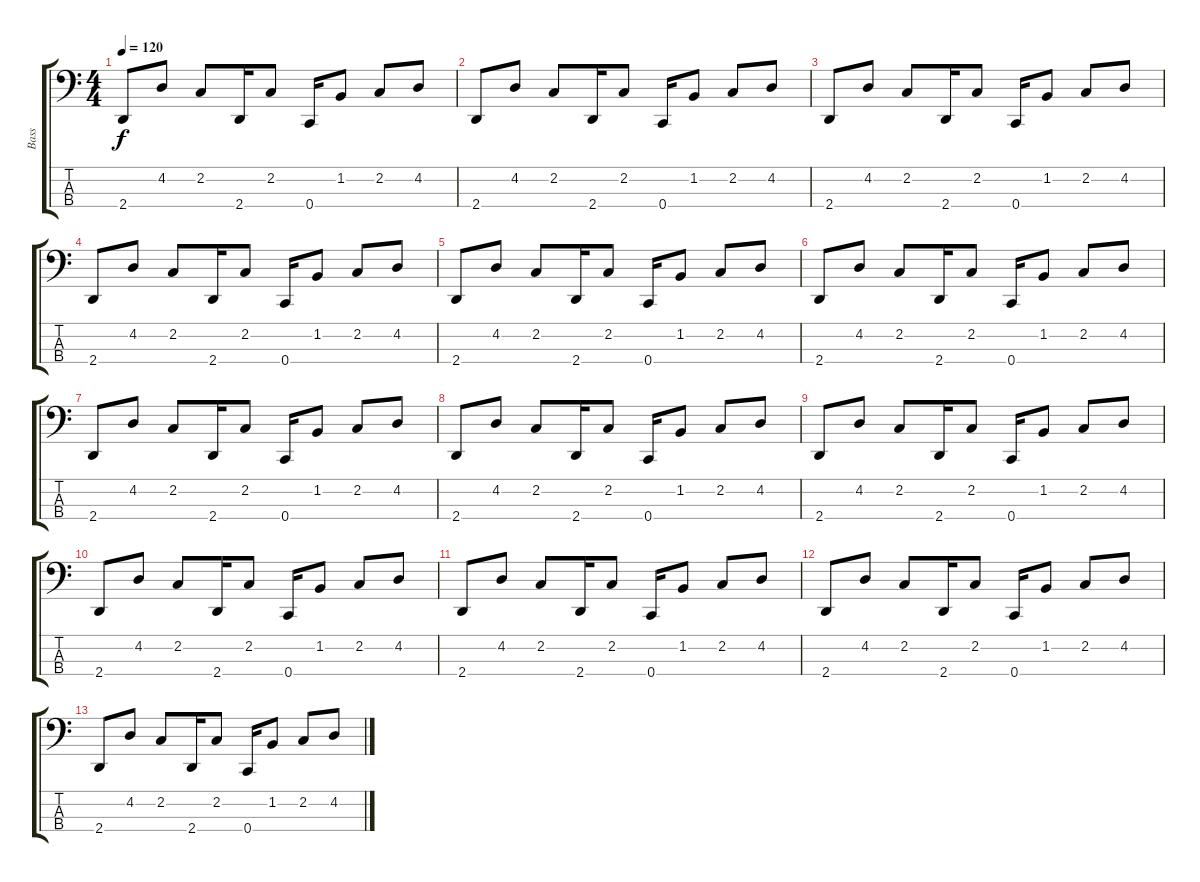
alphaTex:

\track ("Bass" "Bass") {instrument electricbassfinger}
\staff {score tabs}
\tuning (D2 Bb1 F1 C1) {hide}
\ts (4 4)
\tempo 120
\clef f4
\ks c
2.4.8{dy f} 4.2.8 2.2.8 2.4.16 2.2.8 0.4.16 1.2.8 2.2.8 4.2.8 |
2.4.8 4.2.8 2.2.8 2.4.16 2.2.8 0.4.16 1.2.8 2.2.8 4.2.8 |
2.4.8 4.2.8 2.2.8 2.4.16 2.2.8 0.4.16 1.2.8 2.2.8 4.2.8 |
2.4.8 4.2.8 2.2.8 2.4.16 2.2.8 0.4.16 1.2.8 2.2.8 4.2.8 |
2.4.8 4.2.8 2.2.8 2.4.16 2.2.8 0.4.16 1.2.8 2.2.8 4.2.8 |
2.4.8 4.2.8 2.2.8 2.4.16 2.2.8 0.4.16 1.2.8 2.2.8 4.2.8 |
2.4.8 4.2.8 2.2.8 2.4.16 2.2.8 0.4.16 1.2.8 2.2.8 4.2.8 |
2.4.8 4.2.8 2.2.8 2.4.16 2.2.8 0.4.16 1.2.8 2.2.8 4.2.8 |
2.4.8 4.2.8 2.2.8 2.4.16 2.2.8 0.4.16 1.2.8 2.2.8 4.2.8 |
2.4.8 4.2.8 2.2.8 2.4.16 2.2.8 0.4.16 1.2.8 2.2.8 4.2.8 |
2.4.8 4.2.8 2.2.8 2.4.16 2.2.8 0.4.16 1.2.8 2.2.8 4.2.8 |
2.4.8 4.2.8 2.2.8 2.4.16 2.2.8 0.4.16 1.2.8 2.2.8 4.2.8 |
2.4.8 4.2.8 2.2.8 2.4.16 2.2.8 0.4.16 1.2.8 2.2.8 4.2.8
